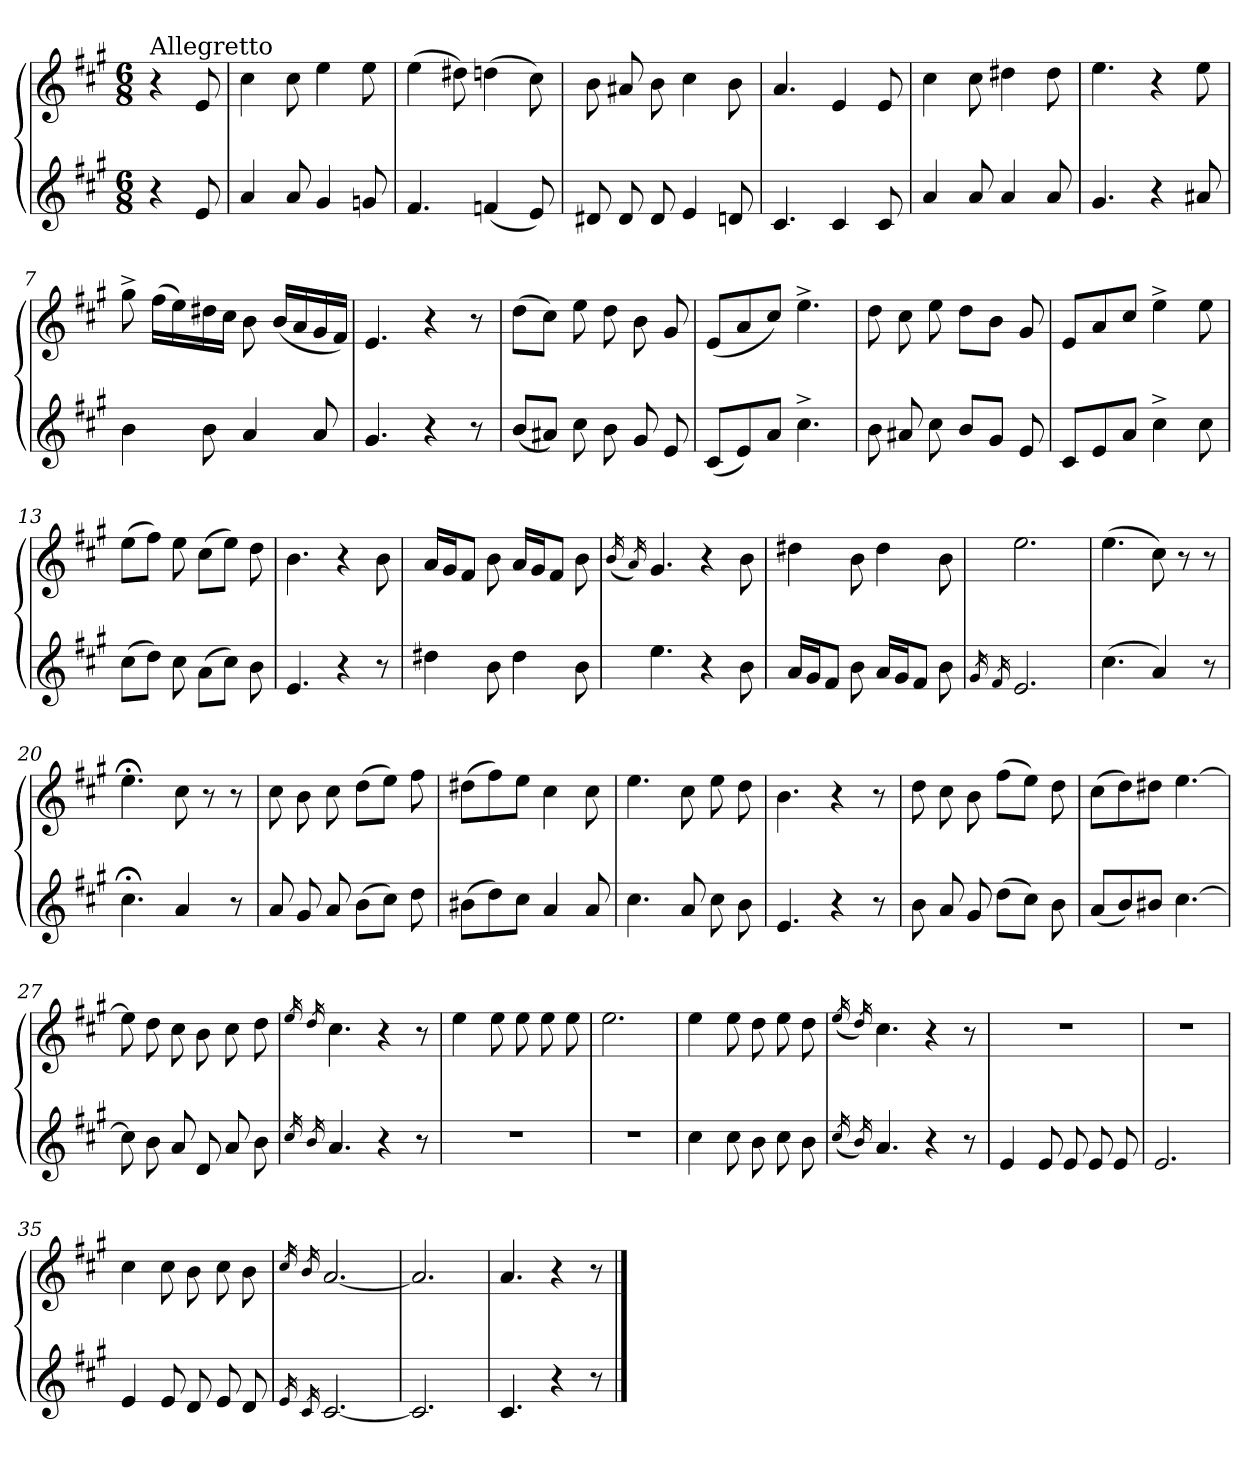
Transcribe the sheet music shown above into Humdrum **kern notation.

**kern	**kern
*part2	*part1
*staff2	*staff1
*clefG2	*clefG2
*k[f#c#g#]	*k[f#c#g#]
*A:	*A:
*M6/8	*M6/8
=	=
!	!LO:TX:a:t=Allegretto
4r	4r
8e/	8e/
=1	=1
4a/	4cc#\
8a/	8cc#\
4g#/	4ee\
8gn/	8ee\
=2	=2
4.f#/	(>4ee\
.	8dd#X\)
(<4fn/	(>4ddn\
8e/)	8cc#\)
=3	=3
8d#X/	8b\
8d#/	8a#X/
8d#/	8b\
4e/	4cc#\
8dn/	8b\
=4	=4
4.c#/	4.a/
4c#/	4e/
8c#/	8e/
=5	=5
4a/	4cc#\
8a/	8cc#\
4a/	4dd#X\
8a/	8dd#\
!!LO:LB:g=z
=6	=6
4.g#/	4.ee\
4r	4r
8a#X/	8ee\
=7	=7
4b\	8gg#^>\
.	(>16ff#\LL
.	16ee\)
8b\	16dd#X\
.	16cc#\JJ
4a/	8b\
.	(<16b/LL
.	16a/
8a/	16g#/
.	16f#/JJ)
=8	=8
4.g#/	4.e/
4r	4r
8r	8r
=9	=9
(<8b/L	(>8dd\L
8a#X/J)	8cc#\J)
8cc#\	8ee\
8b\	8dd\
8g#/	8b\
8e/	8g#/
=10	=10
(<8c#/L	(<8e/L
8e/)	8a/
8a/J	8cc#/J)
4.cc#^>\	4.ee^>\
=11	=11
8b\	8dd\
8a#X/	8cc#\
8cc#\	8ee\
8b/L	8dd\L
8g#/J	8b\J
8e/	8g#/
!!LO:LB:g=z
=12	=12
8c#/L	8e/L
8e/	8a/
8a/J	8cc#/J
4cc#^>\	4ee^>\
8cc#\	8ee\
=13	=13
(>8cc#\L	(>8ee\L
8dd\J)	8ff#\J)
8cc#\	8ee\
(>8a\L	(>8cc#\L
8cc#\J)	8ee\J)
8b\	8dd\
=14	=14
4.e/	4.b\
4r	4r
8r	8b\
=15	=15
4dd#X\	16a/LL
.	16g#/J
.	8f#/J
8b\	8b\
4dd#\	16a/LL
.	16g#/J
.	8f#/J
8b\	8b\
=16	=16
.	(<16qb/
.	16qa/)
4.ee\	4.g#/
4r	4r
8b\	8b\
=17	=17
16a/LL	4dd#X\
16g#/J	.
8f#/J	.
8b\	8b\
16a/LL	4dd#\
16g#/J	.
8f#/J	.
8b\	8b\
!!LO:LB:g=z
=18	=18
16qg#/	.
16qf#/	.
2.e/	2.ee\
=19	=19
(>4.cc#\	(>4.ee\
4a/)	8cc#\)
.	8r
8r	8r
=20	=20
4.cc#;<\	4.ee;<\
4a/	8cc#\
.	8r
8r	8r
=21	=21
8a/	8cc#\
8g#/	8b\
8a/	8cc#\
(>8b\L	(>8dd\L
8cc#\J)	8ee\J)
8dd\	8ff#\
=22	=22
(>8b#X\L	(>8dd#X\L
8dd\)	8ff#\)
8cc#\J	8ee\J
4a/	4cc#\
8a/	8cc#\
=23	=23
4.cc#\	4.ee\
8a/	8cc#\
8cc#\	8ee\
8b\	8dd\
=24	=24
4.e/	4.b\
4r	4r
8r	8r
!!LO:LB:g=z
=25	=25
8b\	8dd\
8a/	8cc#\
8g#/	8b\
(>8dd\L	(>8ff#\L
8cc#\J)	8ee\J)
8b\	8dd\
=26	=26
(<8a/L	(>8cc#\L
8b/)	8dd\)
8b#X/J	8dd#X\J
[4.cc#\	[4.ee\
=27	=27
8cc#\]	8ee\]
8b\	8dd\
8a/	8cc#\
8d/	8b\
8a/	8cc#\
8b\	8dd\
=28	=28
16qcc#/	16qee/
16qb/	16qdd/
4.a/	4.cc#\
4r	4r
8r	8r
=29	=29
!LO:N:vis=2	!
2.r	4ee\
.	8ee\
.	8ee\
.	8ee\
.	8ee\
=30	=30
!LO:N:vis=2	!
2.r	2.ee\
!!LO:PB:g=z
=31	=31
4cc#\	4ee\
8cc#\	8ee\
8b\	8dd\
8cc#\	8ee\
8b\	8dd\
!!LO:LB:g=z
=32	=32
(<16qcc#/	(<16qee/
16qb/)	16qdd/)
4.a/	4.cc#\
4r	4r
8r	8r
=33	=33
!	!LO:N:vis=2
4e/	2.r
8e/	.
8e/	.
8e/	.
8e/	.
=34	=34
!	!LO:N:vis=2
2.e/	2.r
=35	=35
4e/	4cc#\
8e/	8cc#\
8d/	8b\
8e/	8cc#\
8d/	8b\
=36	=36
16qe/	16qcc#/
16qc#/	16qb/
[2.c#/	[2.a/
=37	=37
2.c#/]	2.a/]
=38	=38
4.c#/	4.a/
4r	4r
8r	8r
==	==
*-	*-
